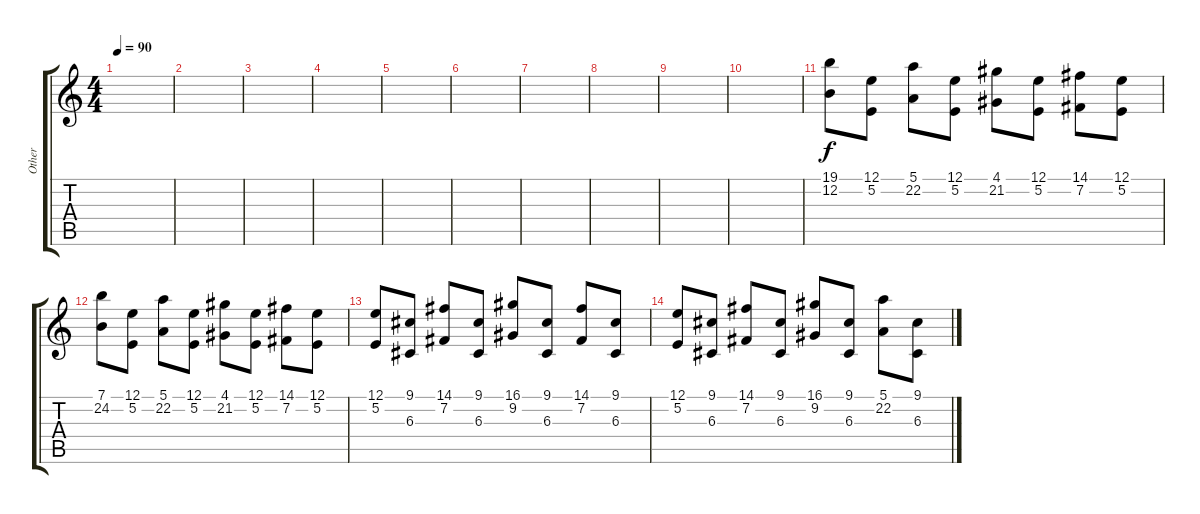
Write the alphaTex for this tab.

\track ("Other" "Other") {instrument honkytonkpiano}
\staff {score tabs}
\tuning (E4 B3 G3 D3 A2 E2) {hide}
\ts (4 4)
\tempo 90
\clef g2
\ks c
|
|
|
|
|
|
|
|
|
|
(19.1 12.2).8 (12.1 5.2).8 (5.1 22.2).8 (12.1 5.2).8 (4.1 21.2).8 (12.1 5.2).8 (14.1 7.2).8 (12.1 5.2).8 |
(7.1 24.2).8 (12.1 5.2).8 (5.1 22.2).8 (12.1 5.2).8 (4.1 21.2).8 (12.1 5.2).8 (14.1 7.2).8 (12.1 5.2).8 |
(12.1 5.2).8 (9.1 6.3).8 (14.1 7.2).8 (9.1 6.3).8 (16.1 9.2).8 (9.1 6.3).8 (14.1 7.2).8 (9.1 6.3).8 |
(12.1 5.2).8 (9.1 6.3).8 (14.1 7.2).8 (9.1 6.3).8 (16.1 9.2).8 (9.1 6.3).8 (5.1 22.2).8 (9.1 6.3).8
